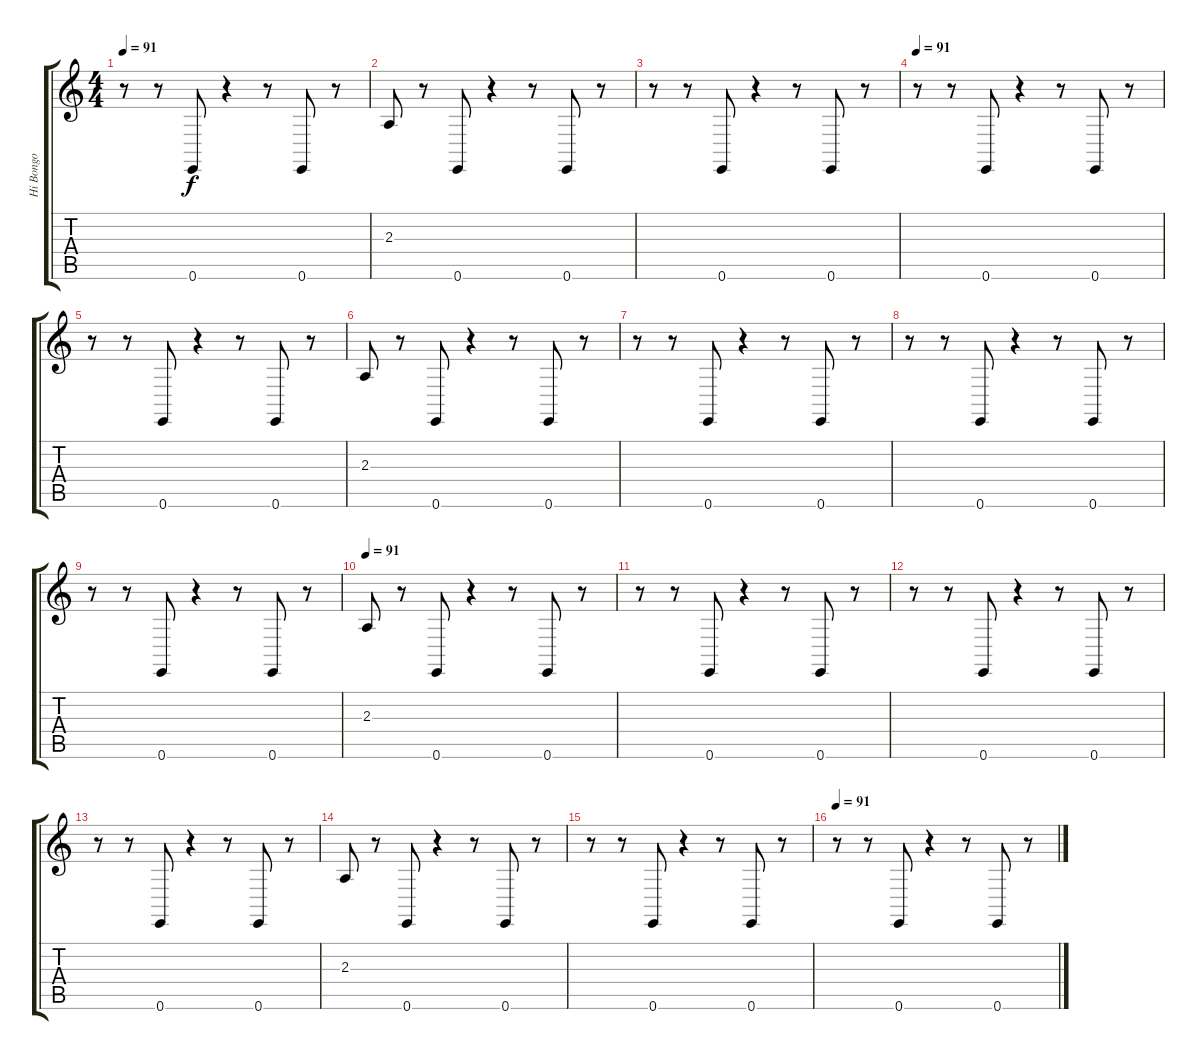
\track ("Hi Bongo" "Hi Bongo") {instrument acousticgrandpiano}
\staff {score tabs}
\tuning (E4 B3 G3 D3 A2 E2) {hide}
\ts (4 4)
\tempo 91
\clef g2
\ks c
r.8{dy f} r.8 0.6.8 r.4 r.8 0.6.8 r.8 |
2.3.8 r.8 0.6.8 r.4 r.8 0.6.8 r.8 |
r.8 r.8 0.6.8 r.4 r.8 0.6.8 r.8 |
\tempo 91
r.8 r.8 0.6.8 r.4 r.8 0.6.8 r.8 |
r.8 r.8 0.6.8 r.4 r.8 0.6.8 r.8 |
2.3.8 r.8 0.6.8 r.4 r.8 0.6.8 r.8 |
r.8 r.8 0.6.8 r.4 r.8 0.6.8 r.8 |
r.8 r.8 0.6.8 r.4 r.8 0.6.8 r.8 |
r.8 r.8 0.6.8 r.4 r.8 0.6.8 r.8 |
\tempo 91
2.3.8 r.8 0.6.8 r.4 r.8 0.6.8 r.8 |
r.8 r.8 0.6.8 r.4 r.8 0.6.8 r.8 |
r.8 r.8 0.6.8 r.4 r.8 0.6.8 r.8 |
r.8 r.8 0.6.8 r.4 r.8 0.6.8 r.8 |
2.3.8 r.8 0.6.8 r.4 r.8 0.6.8 r.8 |
r.8 r.8 0.6.8 r.4 r.8 0.6.8 r.8 |
\tempo 91
r.8{volume 11} r.8 0.6.8{volume 11} r.4 r.8{volume 11} 0.6.8{volume 10} r.8
